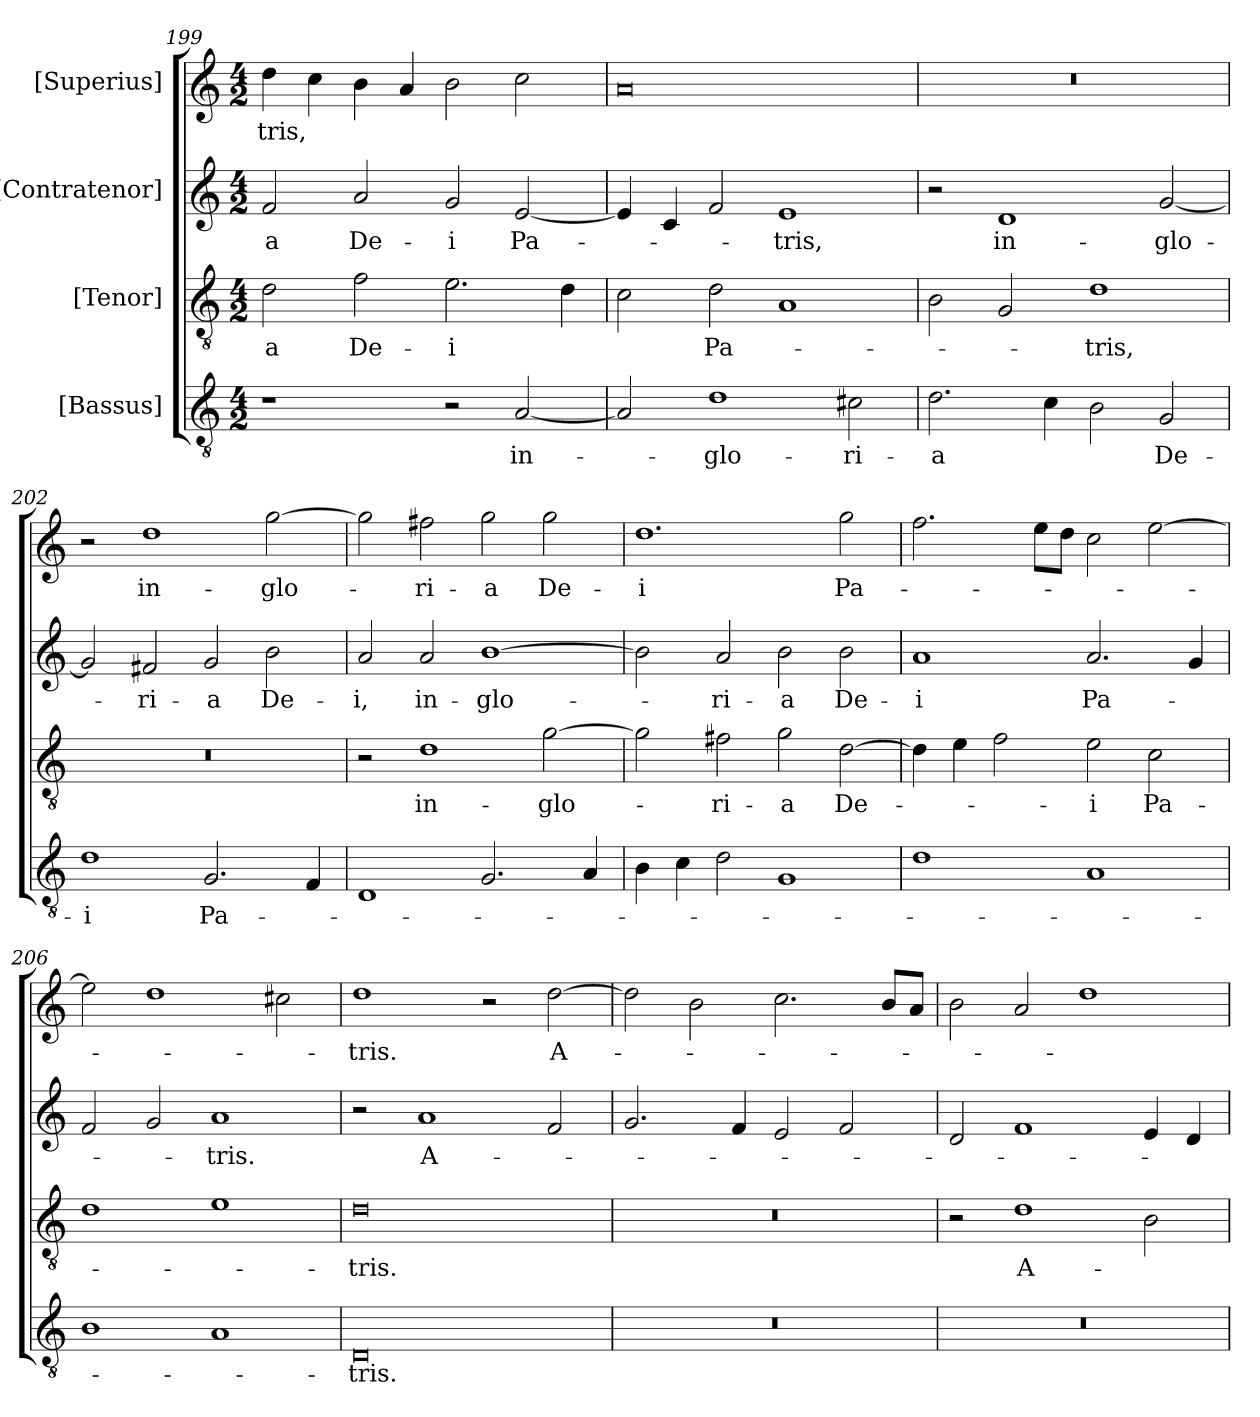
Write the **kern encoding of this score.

**kern	**text	**kern	**text	**kern	**text	**kern	**text
*part4	*part4	*part3	*part3	*part2	*part2	*part1	*part1
*staff4	*staff4	*staff3	*staff3	*staff2	*staff2	*staff1	*staff1
*I"[Bassus]	*	*I"[Tenor]	*	*I"[Contratenor]	*	*I"[Superius]	*
*clefGv2	*	*clefGv2	*	*clefG2	*	*clefG2	*
*k[]	*	*k[]	*	*k[]	*	*k[]	*
*M4/2	*	*M4/2	*	*M4/2	*	*M4/2	*
=199	=199	=199	=199	=199	=199	=199	=199
1r	.	2d\	-a	2f/	-a	4dd\	-tris,
.	.	.	.	.	.	4cc\	.
.	.	2f\	De-	2a/	De-	4b\	.
.	.	.	.	.	.	4a/	.
2r	.	2.e\	-i	2g/	-i	2b\	.
[2A/	in-	.	.	[2e/	Pa-	2cc\	.
.	.	4d\	.	.	.	.	.
=200	=200	=200	=200	=200	=200	=200	=200
2A/]	.	2c\	.	4e/]	.	0a/	.
.	.	.	.	4c/	.	.	.
1d\	glo-	2d\	Pa-	2f/	.	.	.
.	.	1A/	.	1e/	-tris,	.	.
2c#X\	-ri-	.	.	.	.	.	.
=201	=201	=201	=201	=201	=201	=201	=201
2.d\	-a	2B\	.	2r	.	0r	.
.	.	2G/	.	1d/	in-	.	.
4c\	.	.	.	.	.	.	.
2B\	.	1d\	-tris,	.	.	.	.
2G/	De-	.	.	[2g/	glo-	.	.
=202	=202	=202	=202	=202	=202	=202	=202
1d\	-i	0r	.	2g/]	.	2r	.
.	.	.	.	2f#X/	-ri-	1dd\	in-
2.G/	Pa-	.	.	2g/	-a	.	.
.	.	.	.	2b\	De-	[2gg\	glo-
4F/	.	.	.	.	.	.	.
=203	=203	=203	=203	=203	=203	=203	=203
1D/	.	2r	.	2a/	-i,	2gg\]	.
.	.	1d\	in-	2a/	in-	2ff#X\	-ri-
2.G/	.	.	.	[1b\	glo-	2gg\	-a
.	.	[2g\	glo-	.	.	2gg\	De-
4A/	.	.	.	.	.	.	.
=204	=204	=204	=204	=204	=204	=204	=204
4B\	.	2g\]	.	2b\]	.	1.dd\	-i
4c\	.	.	.	.	.	.	.
2d\	.	2f#X\	-ri-	2a/	-ri-	.	.
1G/	.	2g\	-a	2b\	-a	.	.
.	.	[2d\	De-	2b\	De-	2gg\	Pa-
=205	=205	=205	=205	=205	=205	=205	=205
1d\	.	4d\]	.	1a/	-i	2.ff\	.
.	.	4e\	.	.	.	.	.
.	.	2f\	.	.	.	.	.
.	.	.	.	.	.	8ee\L	.
.	.	.	.	.	.	8dd\J	.
1A/	.	2e\	-i	2.a/	Pa-	2cc\	.
.	.	2c\	Pa-	.	.	[2ee\	.
.	.	.	.	4g/	.	.	.
=206	=206	=206	=206	=206	=206	=206	=206
1B\	.	1d\	.	2f/	.	2ee\]	.
.	.	.	.	2g/	.	1dd\	.
1A/	.	1e\	.	1a/	-tris.	.	.
.	.	.	.	.	.	2cc#X\	.
=207	=207	=207	=207	=207	=207	=207	=207
0D/	-tris.	0d\	-tris.	2r	.	1dd\	-tris.
.	.	.	.	1a/	A-	.	.
.	.	.	.	.	.	2r	.
.	.	.	.	2f/	.	[2dd\	A-
=208	=208	=208	=208	=208	=208	=208	=208
0r	.	0r	.	2.g/	.	2dd\]	.
.	.	.	.	.	.	2b\	.
.	.	.	.	4f/	.	.	.
.	.	.	.	2e/	.	2.cc\	.
.	.	.	.	2f/	.	.	.
.	.	.	.	.	.	8b/L	.
.	.	.	.	.	.	8a/J	.
=209	=209	=209	=209	=209	=209	=209	=209
0r	.	2r	.	2d/	.	2b\	.
.	.	1d\	A-	1f/	.	2a/	.
.	.	.	.	.	.	1dd\	.
.	.	2B\	.	4e/	.	.	.
.	.	.	.	4d/	.	.	.
=	=	=	=	=	=	=	=
*-	*-	*-	*-	*-	*-	*-	*-
